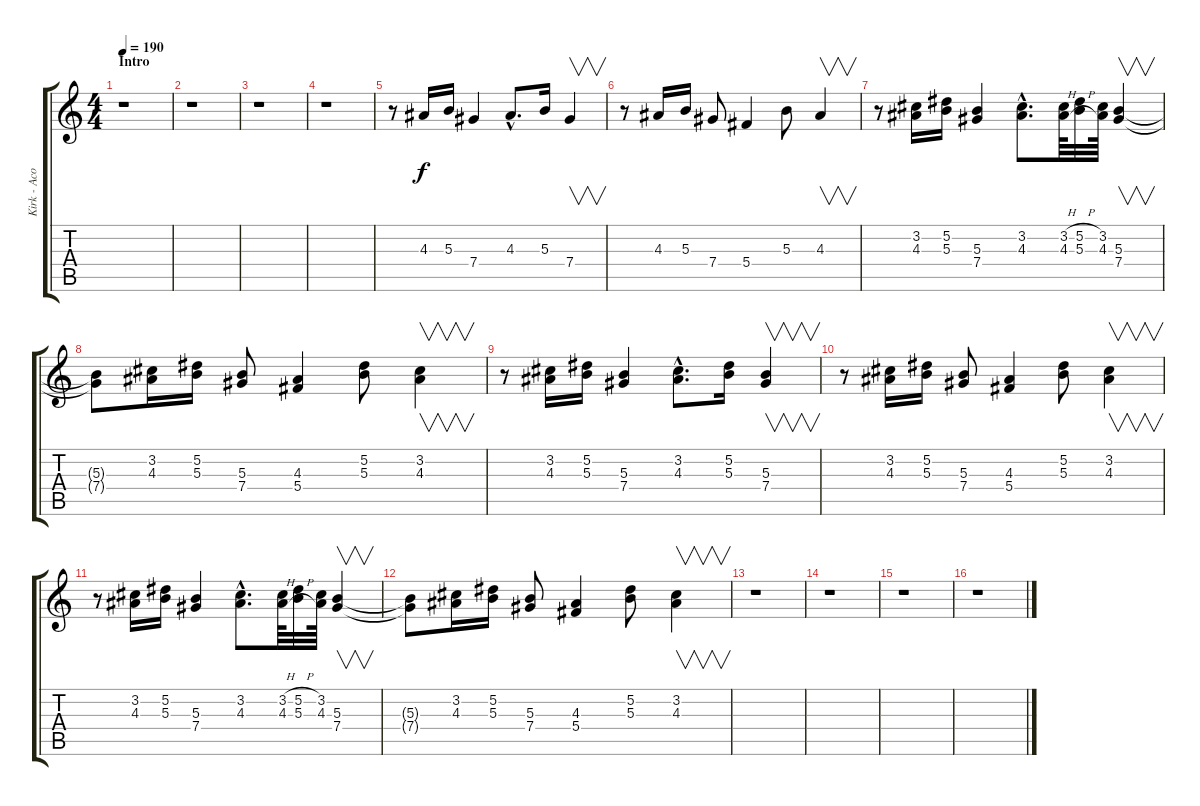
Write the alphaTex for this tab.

\track ("Kirk - Acoustic" "Kirk - Aco") {instrument acousticguitarsteel}
\staff {score tabs}
\tuning (Eb4 Bb3 Gb3 Db3 Ab2 Eb2) {hide}
\ts (4 4)
\section ("" "Intro")
\tempo 190
\tempo 75
\tempo 190
\clef g2
\ks c
r.1{dy f instrument acousticguitarsteel} |
r.1 |
r.1 |
r.1 |
r.8 4.3.16 5.3.16 7.4.4 4.3{hac}.8{d} 5.3.16 7.4.4{v} |
r.8 4.3.16 5.3.16 7.4.8 5.4.4 5.3.8 4.3.4{v} |
r.8 (3.2 4.3).16 (5.2 5.3).16 (5.3 7.4).4 (3.2{hac} 4.3{hac}).8{d} (3.2{h} 4.3{h}).64 (5.2{h} 5.3{h}).32 (3.2 4.3).64 (5.3 7.4).4{v} |
(5.3{t} 7.4{t}).8 (3.2 4.3).16 (5.2 5.3).16 (5.3 7.4).8 (4.3 5.4).4 (5.2 5.3).8 (3.2 4.3).4{v} |
r.8 (3.2 4.3).16 (5.2 5.3).16 (5.3 7.4).4 (3.2{hac} 4.3{hac}).8{d} (5.2 5.3).16 (5.3 7.4).4{v} |
r.8 (3.2 4.3).16 (5.2 5.3).16 (5.3 7.4).8 (4.3 5.4).4 (5.2 5.3).8 (3.2 4.3).4{v} |
r.8 (3.2 4.3).16 (5.2 5.3).16 (5.3 7.4).4 (3.2{hac} 4.3{hac}).8{d} (3.2{h} 4.3{h}).64 (5.2{h} 5.3{h}).32 (3.2 4.3).64 (5.3 7.4).4{v} |
(5.3{t} 7.4{t}).8 (3.2 4.3).16 (5.2 5.3).16 (5.3 7.4).8 (4.3 5.4).4 (5.2 5.3).8 (3.2 4.3).4{v} |
r.1 |
r.1 |
r.1 |
r.1
